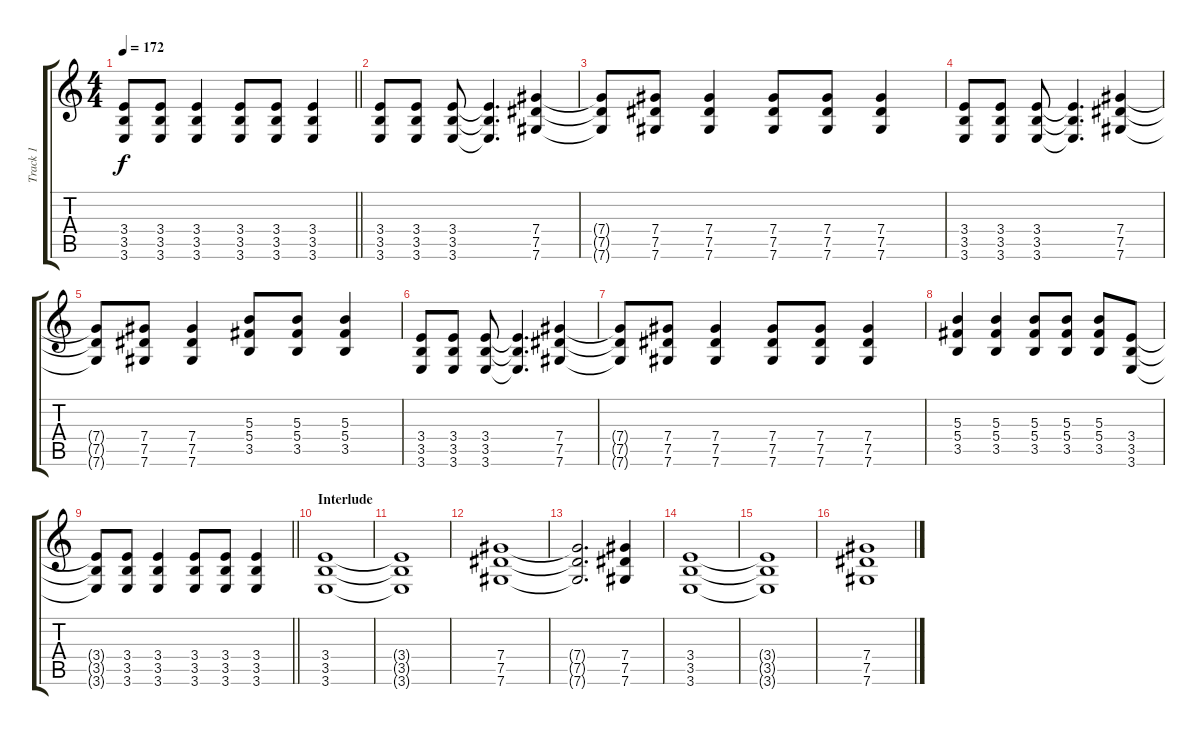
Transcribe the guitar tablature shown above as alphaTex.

\track ("Track 1" "Track 1") {instrument overdrivenguitar}
\staff {score tabs}
\tuning (Eb4 Bb3 Gb3 Db3 Ab2 Db2) {hide}
\ts (4 4)
\tempo 172
\clef g2
\barLineRight lightlight
\ks c
(3.4{t} 3.5{t} 3.6{t}).8{dy f} (3.4 3.5 3.6).8 (3.4 3.5 3.6).4 (3.4 3.5 3.6).8 (3.4 3.5 3.6).8 (3.4 3.5 3.6).4 |
(3.4 3.5 3.6).8 (3.4 3.5 3.6).8 (3.4 3.5 3.6).8 (3.4{t} 3.5{t} 3.6{t}).4{d} (7.4 7.5 7.6).4 |
(7.4{t} 7.5{t} 7.6{t}).8 (7.4 7.5 7.6).8 (7.4 7.5 7.6).4 (7.4 7.5 7.6).8 (7.4 7.5 7.6).8 (7.4 7.5 7.6).4 |
(3.4 3.5 3.6).8 (3.4 3.5 3.6).8 (3.4 3.5 3.6).8 (3.4{t} 3.5{t} 3.6{t}).4{d} (7.4 7.5 7.6).4 |
(7.4{t} 7.5{t} 7.6{t}).8 (7.4 7.5 7.6).8 (7.4 7.5 7.6).4 (5.3 5.4 3.5).8 (5.3 5.4 3.5).8 (5.3 5.4 3.5).4 |
(3.4 3.5 3.6).8 (3.4 3.5 3.6).8 (3.4 3.5 3.6).8 (3.4{t} 3.5{t} 3.6{t}).4{d} (7.4 7.5 7.6).4 |
(7.4{t} 7.5{t} 7.6{t}).8 (7.4 7.5 7.6).8 (7.4 7.5 7.6).4 (7.4 7.5 7.6).8 (7.4 7.5 7.6).8 (7.4 7.5 7.6).4 |
(5.3 5.4 3.5).4 (5.3 5.4 3.5).4 (5.3 5.4 3.5).8 (5.3 5.4 3.5).8 (5.3 5.4 3.5).8 (3.4 3.5 3.6).8 |
\barLineRight lightlight
(3.4{t} 3.5{t} 3.6{t}).8 (3.4 3.5 3.6).8 (3.4 3.5 3.6).4 (3.4 3.5 3.6).8 (3.4 3.5 3.6).8 (3.4 3.5 3.6).4 |
\section ("" "Interlude")
(3.4 3.5 3.6).1 |
(3.4{t} 3.5{t} 3.6{t}).1 |
(7.4 7.5 7.6).1 |
(7.4{t} 7.5{t} 7.6{t}).2{d} (7.4 7.5 7.6).4 |
(3.4 3.5 3.6).1 |
(3.4{t} 3.5{t} 3.6{t}).1 |
(7.4 7.5 7.6).1
